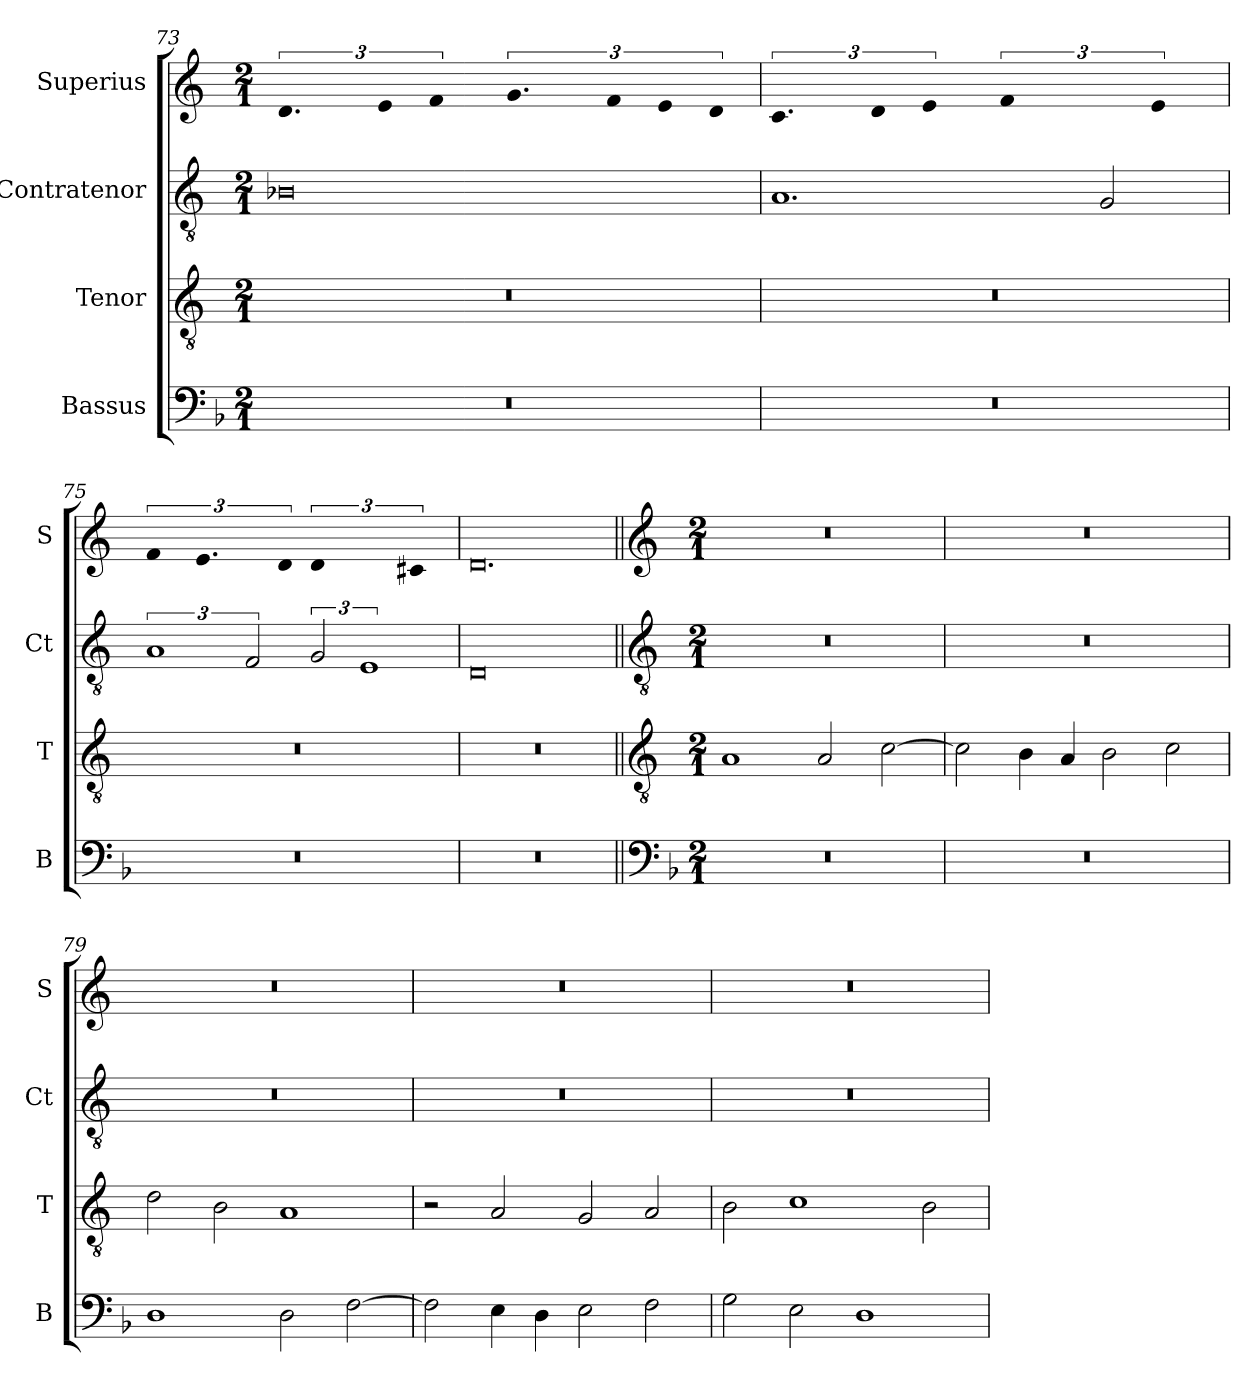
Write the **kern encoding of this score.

**kern	**kern	**kern	**kern
*part4	*part3	*part2	*part1
*staff4	*staff3	*staff2	*staff1
*I"Bassus	*I"Tenor	*I"Contratenor	*I"Superius
*I'B	*I'T	*I'Ct	*I'S
*clefF4	*clefGv2	*clefGv2	*clefG2
*k[b-]	*k[]	*k[]	*k[]
*M2/1	*M2/1	*M2/1	*M2/1
=73	=73	=73	=73
!	!	!	!LO:N:vis=2.
0r	0r	0B-X	3.d/
!	!	!	!LO:N:vis=4
.	.	.	6e/
!	!	!	!LO:N:vis=2
.	.	.	3f/
!	!	!	!LO:N:vis=2.
.	.	.	3.g/
!	!	!	!LO:N:vis=4
.	.	.	6f/
!	!	!	!LO:N:vis=4
.	.	.	6e/
!	!	!	!LO:N:vis=4
.	.	.	6d/
=74	=74	=74	=74
!	!	!	!LO:N:vis=2.
0r	0r	1.A	3.c/
!	!	!	!LO:N:vis=4
.	.	.	6d/
!	!	!	!LO:N:vis=2
.	.	.	3e/
!	!	!	!LO:N:vis=1
.	.	.	3%2f
.	.	2G/	.
!	!	!	!LO:N:vis=2
.	.	.	3e/
=75	=75	=75	=75
!	!	!	!LO:N:vis=2
0r	0r	3%2A	3f/
!	!	!	!LO:N:vis=2.
.	.	.	3.e/
.	.	3F/	.
!	!	!	!LO:N:vis=4
.	.	.	6d/
!	!	!	!LO:N:vis=1
.	.	3G/	3%2d
.	.	3%2E	.
!	!	!	!LO:N:vis=2
.	.	.	3c#X/
=76	=76	=76	=76
!	!	!	!LO:N:vis=0.
0r	0r	0D	0d
!!LO:LB:g=z
=77||	=77||	=77||	=77||
*clefF4	*clefGv2	*clefGv2	*clefG2
*k[b-]	*k[]	*k[]	*k[]
*M2/1	*M2/1	*M2/1	*M2/1
0r	1A	0r	0r
.	2A/	.	.
.	[2c\	.	.
=78	=78	=78	=78
0r	2c\]	0r	0r
.	4B\	.	.
.	4A/	.	.
.	2B\	.	.
.	2c\	.	.
=79	=79	=79	=79
1D	2d\	0r	0r
.	2B\	.	.
2D\	1A	.	.
[2F\	.	.	.
=80	=80	=80	=80
2F\]	2r	0r	0r
4E\	2A/	.	.
4D\	.	.	.
2E\	2G/	.	.
2F\	2A/	.	.
=81	=81	=81	=81
2G\	2B\	0r	0r
2E\	1c	.	.
1D	.	.	.
.	2B\	.	.
=	=	=	=
*-	*-	*-	*-
